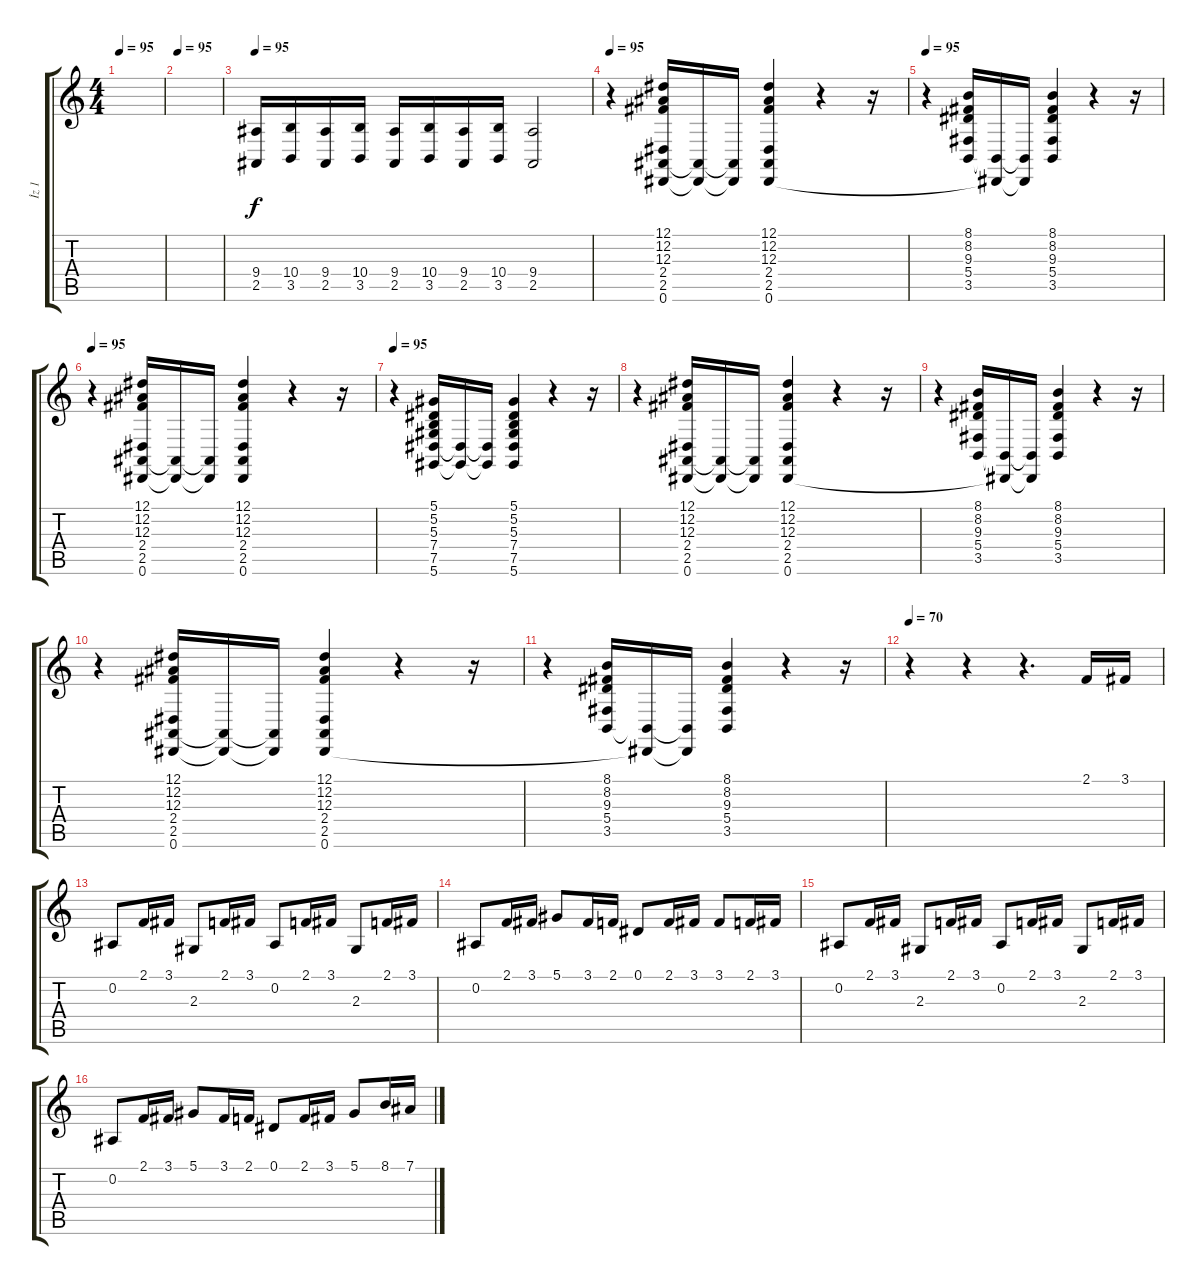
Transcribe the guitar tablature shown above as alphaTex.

\track ("İz 1" "İz 1") {instrument acousticgrandpiano}
\staff {score tabs}
\tuning (Eb4 Bb3 Gb3 Db3 Ab2 Eb2) {hide}
\ts (4 4)
\tempo 95
\clef g2
\ks c
|
\tempo 95
|
\tempo 95
(9.4 2.5).16{instrument lead2sawtooth} (10.4 3.5).16 (9.4 2.5).16 (10.4 3.5).16 (9.4 2.5).16 (10.4 3.5).16 (9.4 2.5).16 (10.4 3.5).16 (9.4 2.5).2 |
\tempo 95
r.4{instrument choiraahs} (12.1 12.2 12.3 2.4 2.5 0.6).16 (2.5{t} 0.6{t}).16 (2.5{t} 0.6{t}).16 (12.1 12.2 12.3 2.4 2.5 0.6).4 r.4 r.16 |
\tempo 95
r.4 (8.1 8.2 9.3 5.4 3.5).16 (3.5{t} 0.6{t}).16 (3.5{t} 0.6{t}).16 (8.1 8.2 9.3 5.4 3.5).4 r.4 r.16 |
\tempo 95
r.4 (12.1 12.2 12.3 2.4 2.5 0.6).16 (2.5{t} 0.6{t}).16 (2.5{t} 0.6{t}).16 (12.1 12.2 12.3 2.4 2.5 0.6).4 r.4 r.16 |
\tempo 95
r.4 (5.1 5.2 5.3 7.4 7.5 5.6).16 (7.5{t} 5.6{t}).16 (7.5{t} 5.6{t}).16 (5.1 5.2 5.3 7.4 7.5 5.6).4 r.4 r.16 |
r.4 (12.1 12.2 12.3 2.4 2.5 0.6).16 (2.5{t} 0.6{t}).16 (2.5{t} 0.6{t}).16 (12.1 12.2 12.3 2.4 2.5 0.6).4 r.4 r.16 |
r.4 (8.1 8.2 9.3 5.4 3.5).16 (3.5{t} 0.6{t}).16 (3.5{t} 0.6{t}).16 (8.1 8.2 9.3 5.4 3.5).4 r.4 r.16 |
r.4 (12.1 12.2 12.3 2.4 2.5 0.6).16 (2.5{t} 0.6{t}).16 (2.5{t} 0.6{t}).16 (12.1 12.2 12.3 2.4 2.5 0.6).4 r.4 r.16 |
r.4 (8.1 8.2 9.3 5.4 3.5).16 (3.5{t} 0.6{t}).16 (3.5{t} 0.6{t}).16 (8.1 8.2 9.3 5.4 3.5).4 r.4 r.16 |
\tempo 70
r.4{instrument drawbarorgan} r.4 r.4{d} 2.1.16 3.1.16 |
0.2.8 2.1.16 3.1.16 2.3.8 2.1.16 3.1.16 0.2.8 2.1.16 3.1.16 2.3.8 2.1.16 3.1.16 |
0.2.8 2.1.16 3.1.16 5.1.8 3.1.16 2.1.16 0.1.8 2.1.16 3.1.16 3.1.8 2.1.16 3.1.16 |
0.2.8 2.1.16 3.1.16 2.3.8 2.1.16 3.1.16 0.2.8 2.1.16 3.1.16 2.3.8 2.1.16 3.1.16 |
0.2.8 2.1.16 3.1.16 5.1.8 3.1.16 2.1.16 0.1.8 2.1.16 3.1.16 5.1.8 8.1.16 7.1.16
